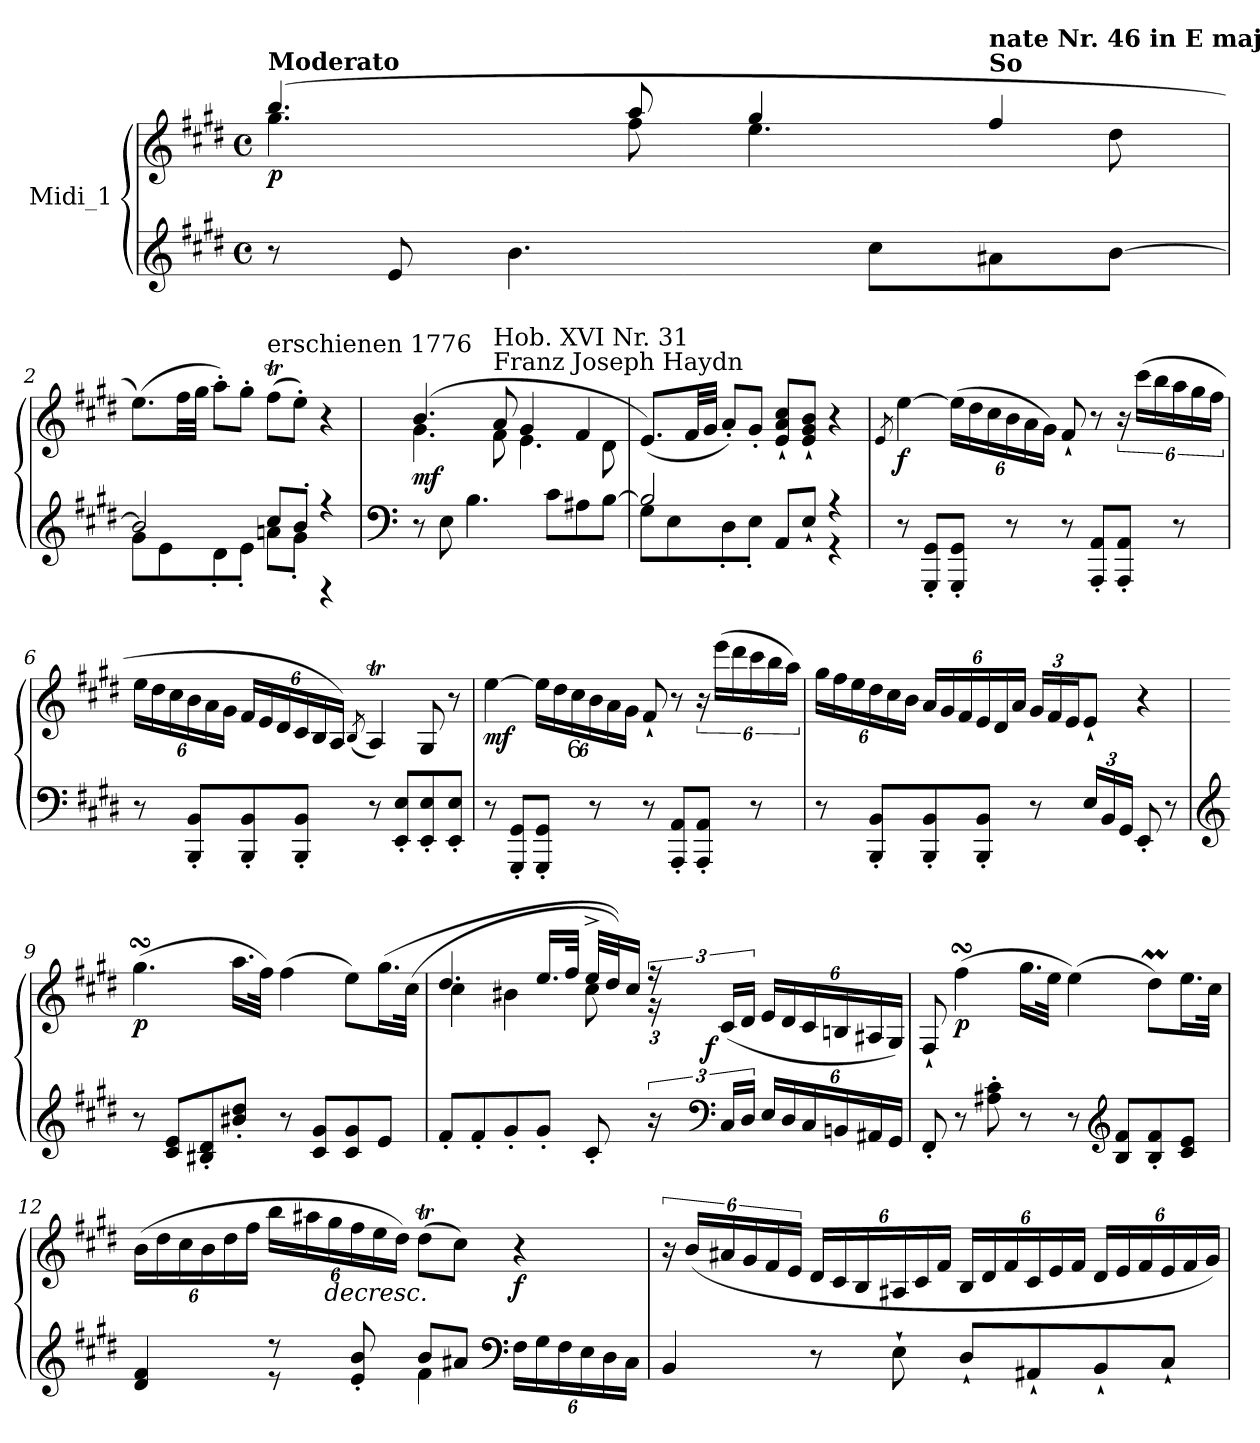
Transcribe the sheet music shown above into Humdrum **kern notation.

**kern	**kern	**dynam
*part1	*part1	*part1
*staff2	*staff1	*staff1/2
*I"Midi_1	*	*
*clefG2	*clefG2	*
*k[f#c#g#d#]	*k[f#c#g#d#]	*
*E:	*E:	*
*M4/4	*M4/4	*
*met(c)	*met(c)	*
=1	=1	=1
*^	*^	*
!	!	!LO:TX:a:B:t=Moderato	!	!
!	!	!	!	!LO:DY:b
8r	2ryy	(>4.bb/	4.gg#\	p
8e/	.	.	.	.
4.b\	.	.	.	.
.	.	8aa/	8ff#\	.
.	2ryy	4gg#/	4.ee\	.
8cc#\L	.	.	.	.
!	!	!LO:TX:a:B:t=So	!	!
!	!	!LO:TX:a:B:t=nate Nr. 46 in E major	!	!
8a#X\	.	4ff#/	.	.
[8b\J	.	.	8dd#\	.
=2	=2	=2	=2	=2
2b/]	8g#\L	(>8.ee\L)	2ryy	.
.	8e\	.	.	.
.	.	32ff#\LL	.	.
.	.	32gg#\JJJ	.	.
.	8d#'\	8aa'\L)	.	.
.	8e'\J	8gg#'\J	.	.
!	!	!LO:TX:a:t=erschienen 1776	!	!
8cc#/L	8ani\L	(>8ff#T\L	2ryy	.
8b'/J	8g#'\J	8ee'\J)	.	.
4r	4rD	4r	.	.
=3	=3	=3	=3	=3
*clefF4	*	*	*	*
!	!	!	!	!LO:DY:b
8r	2ryy	(>4.b/	4.g#\	mf
8E\	.	.	.	.
4.B\	.	.	.	.
!	!	!LO:TX:a:t=Franz Joseph Haydn	!	!
!	!	!LO:TX:a:t=Hob. XVI Nr. 31	!	!
.	.	8a/	8f#\	.
.	2ryy	4g#/	4.e\	.
8c#\L	.	.	.	.
8A#X\	.	4f#/	.	.
[8B\J	.	.	8d#\	.
=4	=4	=4	=4	=4
2B/]	8G#\L	(8.e/L)	2ryy	.
.	8E\	.	.	.
.	.	32f#/LL	.	.
.	.	32g#/JJJ	.	.
.	8D#'\	8a'/L)	.	.
.	8E'\J	8g#'/J	.	.
8AA/L	4ryy	8e/` 8a/` 8cc#/`L	2ryy	.
8E`/J	.	8e/` 8g#/` 8b/`J	.	.
4r	4r	4r	.	.
*v	*v	*	*	*
*	*v	*v	*
!!LO:LB:g=z
=5	=5	=5
.	8qe/	.
!	!	!LO:DY:b
8r	[4ee\	f
8GGG#/' 8GG#/'L	.	.
*	*Xbrackettup	*
8GGG#/' 8GG#/'J	(>24ee\LL]	.
.	24dd#\	.
.	24cc#\	.
8r	24b\	.
.	24a\	.
.	24g#\JJ)	.
8r	8f#`/	.
8AAA/' 8AA/'L	8r	.
*	*brackettup	*
8AAA/' 8AA/'J	24r	.
.	(>24ccc#\LL	.
.	24bb\	.
*	*Xbrackettup	*
8r	24aa\	.
.	24gg#\	.
.	24ff#\JJ	.
=6	=6	=6
8r	24ee\LL	.
.	24dd#\	.
.	24cc#\	.
8BBB/' 8BB/'L	24b\	.
.	24a\	.
.	24g#\JJ	.
*	*brackettup	*
8BBB/' 8BB/'	24f#/LL	.
.	24e/	.
.	24d#/	.
8BBB/' 8BB/'J	24c#/	.
.	24B/	.
.	24A/JJ)	.
.	(8qB/	.
8r	4AT/)	.
8EE/' 8E/'L	.	.
8EE/' 8E/'	8G#/	.
8EE/' 8E/'J	8r	.
!!LO:LB:g=z
=7	=7	=7
!	!	!LO:DY:b
8r	[4ee\	mf
8GGG#/' 8GG#/'L	.	.
*	*Xbrackettup	*
8GGG#/' 8GG#/'J	24ee\LL]	.
.	24dd#\	.
!	!LO:TX:b:t=6	!
.	24cc#\	.
8r	24b\	.
.	24a\	.
.	24g#\JJ	.
8r	8f#`/	.
8AAA/' 8AA/'L	8r	.
*	*brackettup	*
8AAA/' 8AA/'J	24r	.
.	(>24eee\LL	.
.	24ddd#\	.
*	*Xbrackettup	*
8r	24ccc#\	.
.	24bb\	.
.	24aa\JJ)	.
!!LO:LB:g=z
=8	=8	=8
*	*^	*
8r	24gg#\LL	2ryy	.
.	24ff#\	.	.
.	24ee\	.	.
8BBB/' 8BB/'L	24dd#\	.	.
.	24cc#\	.	.
.	24b\JJ	.	.
8BBB/' 8BB/'	24a/LL	.	.
.	24g#/	.	.
.	24f#/	.	.
8BBB/' 8BB/'J	24e/	.	.
.	24d#/	.	.
.	24a/JJ	.	.
8r	24g#/LL	2ryy	.
.	24f#/	.	.
.	24e/J	.	.
*Xbrackettup	*	*	*
24E/LL	8e`/J	.	.
24BB/	.	.	.
24GG#/JJ	.	.	.
8EE'/	4r	.	.
8r	.	.	.
=9	=9	=9	=9
*clefG2	*	*	*
!	!	!	!LO:DY:b
8r	(>4.gg#sSsS\	2ryy	p
8c#/ 8e/L	.	.	.
8B#X/' 8d#/'	.	.	.
8b#X/' 8dd#/'J	16.aa\LL	.	.
.	32ff#\JJk)	.	.
8r	(>4ff#\	2ryy	.
8c#/ 8g#/L	.	.	.
8c#/ 8g#/	8ee\L)	.	.
8e/J	(>16.gg#\L	.	.
.	(32cc#\JJk	.	.
!!LO:LB:g=z	!!
=10	=10	=10	=10
8f#'/L	4.dd#/	4cc#\	.
8f#'/	.	.	.
8g#'/	.	4b#X\	.
8g#'/J	16.ee/LL	.	.
.	32ff#/JJk	.	.
8c#'/	32ee^/LLL	8cc#\	.
.	32dd#/J))	.	.
.	16cc#/JJ	.	.
*brackettup	*brackettup	*	*
24r	24r	24r	.
*clefF4	*	*	*
!	!	!	!LO:DY:b
24C#/LL	(24c#/LL	12ryy	f
24D#/JJ	24d#/JJ	.	.
*Xbrackettup	*Xbrackettup	*	*
24E/LL	24e/LL	4ryy	.
24D#/	24d#/	.	.
24C#/	24c#/	.	.
24BBni/	24Bni/	.	.
24AA#X/	24A#X/	.	.
24GG#/JJ	24G#/JJ)	.	.
*	*v	*v	*
!!LO:LB:g=z
=11	=11	=11
*^	*	*
8FF#'/	2ryy	8F#`/	.
!	!	!	!LO:DY:b
8r	.	(>4ff#sSSS\	p
8A#X\' 8c#\'	.	.	.
8r	.	16.gg#\LL	.
.	.	32ee\JJk	.
8r	8ryy	(>4ee\)	.
*clefG2	*	*	*
8B/ 8f#/L	8ryy	.	.
8B/' 8f#/'	4ryy	8dd#m\L)	.
8c#/ 8e/J	.	16.ee\L	.
.	.	32cc#\JJk	.
=12	=12	=12	=12
4d#/ 4f#/	4ryy	(>24b\LL	.
.	.	24dd#\	.
.	.	24cc#\	.
.	.	24b\	.
.	.	24dd#\	.
.	.	24ff#\JJ	.
8r	8r	24bb\LL	.
.	.	24aa#X\	.
!	!	!	!LO:HP:b
.	.	24gg#\	>
8e/' 8b/'	8ryy	24ff#\	.
.	.	24ee\	.
.	.	24dd#\JJ)	.
8b/L	4f#\	(>8dd#t\L	.
8a#X/J	.	8cc#\J)	.
*clefF4	*	*	*
!	!	!	!LO:DY:b
24F#\LL	4ryy	4r	f
24G#\	.	.	.
24F#\	.	.	.
24E\	.	.	.
24D#\	.	.	.
24C#\JJ	.	.	.
*v	*v	*	*
.	.	]
!!LO:PB:g=z
=13	=13	=13
*^	*	*
*	*	*brackettup	*
4BB/	2ryy	24r	.
.	.	(>24b/LL	.
.	.	24a#X/	.
*	*	*Xbrackettup	*
.	.	24g#/	.
.	.	24f#/	.
.	.	24e/JJ	.
8r	.	24d#/LL	.
.	.	24c#/	.
.	.	24B/	.
8E`\	.	24A#X/	.
.	.	24c#/	.
.	.	24f#/JJ	.
8D#`/L	2ryy	24B/LL	.
.	.	24d#/	.
.	.	24f#/	.
8AA#X`/	.	24c#/	.
.	.	24e/	.
.	.	24f#/JJ	.
8BB`/	.	24d#/LL	.
.	.	24e/	.
.	.	24f#/	.
8C#`/J	.	24e/	.
.	.	24f#/	.
.	.	24g#/JJ)	.
*v	*v	*	*
=	=	=
*-	*-	*-
